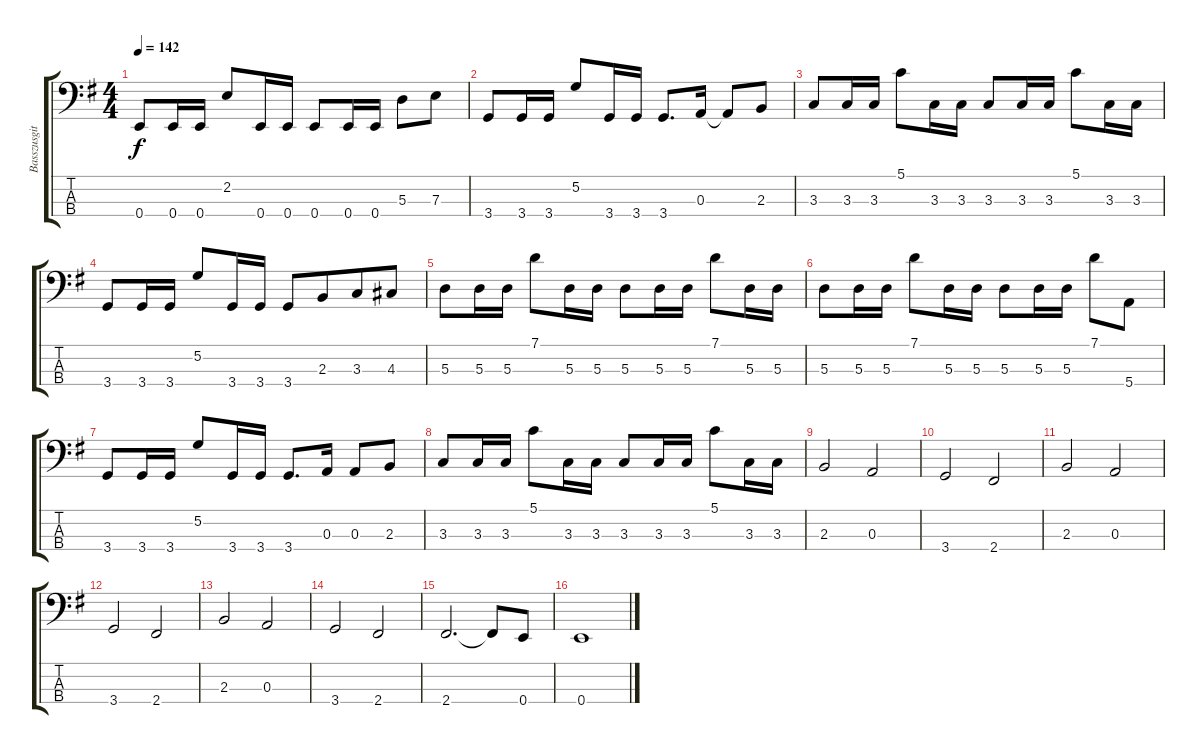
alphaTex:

\track ("Basszusgitár (Greg Smith)" "Basszusgit") {instrument electricbassfinger}
\staff {score tabs}
\tuning (G2 D2 A1 E1) {hide}
\ts (4 4)
\tempo 142
\clef f4
\ks g
0.4.8{dy f} 0.4.16 0.4.16 2.2.8 0.4.16 0.4.16 0.4.8 0.4.16 0.4.16 5.3.8 7.3.8 |
3.4.8 3.4.16 3.4.16 5.2.8 3.4.16 3.4.16 3.4.8{d} 0.3.16 0.3{t}.8 2.3.8 |
3.3.8 3.3.16 3.3.16 5.1.8 3.3.16 3.3.16 3.3.8 3.3.16 3.3.16 5.1.8 3.3.16 3.3.16 |
3.4.8 3.4.16 3.4.16 5.2.8 3.4.16 3.4.16 3.4.8 2.3.8{beam merge} 3.3.8 4.3.8 |
5.3.8 5.3.16 5.3.16 7.1.8 5.3.16 5.3.16 5.3.8 5.3.16 5.3.16 7.1.8 5.3.16 5.3.16 |
5.3.8 5.3.16 5.3.16 7.1.8 5.3.16 5.3.16 5.3.8 5.3.16 5.3.16 7.1.8 5.4.8 |
3.4.8 3.4.16 3.4.16 5.2.8 3.4.16 3.4.16 3.4.8{d} 0.3.16 0.3.8 2.3.8 |
3.3.8 3.3.16 3.3.16 5.1.8 3.3.16 3.3.16 3.3.8 3.3.16 3.3.16 5.1.8 3.3.16 3.3.16 |
2.3.2 0.3.2 |
3.4.2 2.4.2 |
2.3.2 0.3.2 |
3.4.2 2.4.2 |
2.3.2 0.3.2 |
3.4.2 2.4.2 |
2.4.2{d} 2.4{t}.8 0.4.8 |
0.4.1
